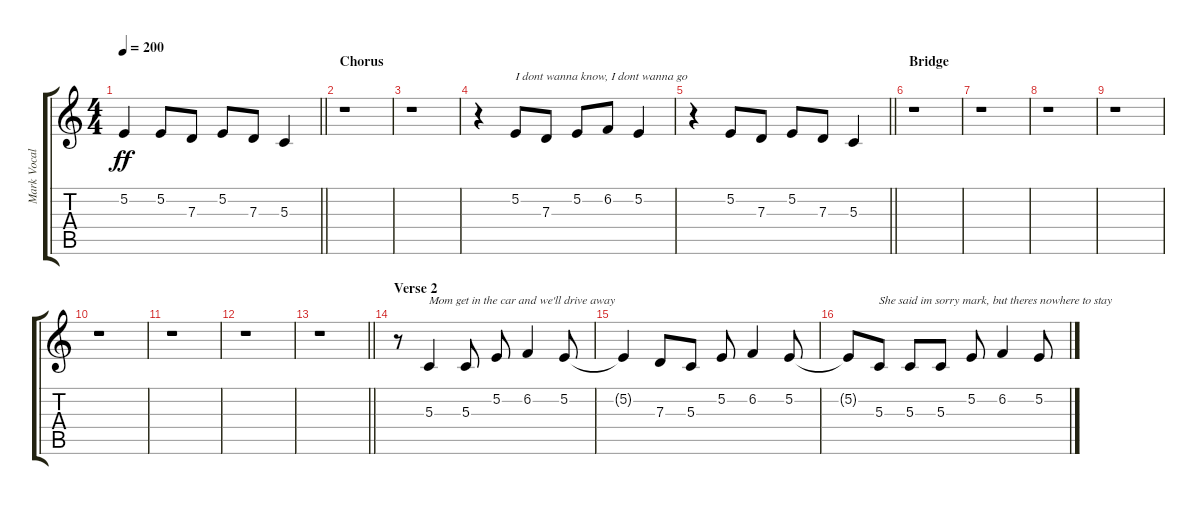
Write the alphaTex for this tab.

\track ("Mark Vocals" "Mark Vocal") {instrument clarinet}
\staff {score tabs}
\tuning (E4 B3 G3 D3 A2 E2) {hide}
\ts (4 4)
\tempo 200
\clef g2
\barLineRight lightlight
\ks c
5.2{t}.4{dy ff} 5.2.8 7.3.8 5.2.8 7.3.8 5.3.4 |
\section ("" "Chorus")
r.1 |
r.1 |
r.4 5.2.8{txt "I dont wanna know, I dont wanna go"} 7.3.8 5.2.8 6.2.8 5.2.4 |
\barLineRight lightlight
r.4 5.2.8 7.3.8 5.2.8 7.3.8 5.3.4 |
\section ("" "Bridge")
r.1 |
r.1 |
r.1 |
r.1 |
r.1 |
r.1 |
r.1 |
\barLineRight lightlight
r.1 |
\section ("" "Verse 2")
r.8 5.3.4{txt "Mom get in the car and we'll drive away"} 5.3.8 5.2.8 6.2.4 5.2.8 |
5.2{t}.4 7.3.8 5.3.8 5.2.8 6.2.4 5.2.8 |
5.2{t}.8 5.3.8{txt "She said im sorry mark, but theres nowhere to stay"} 5.3.8 5.3.8 5.2.8 6.2.4 5.2.8
